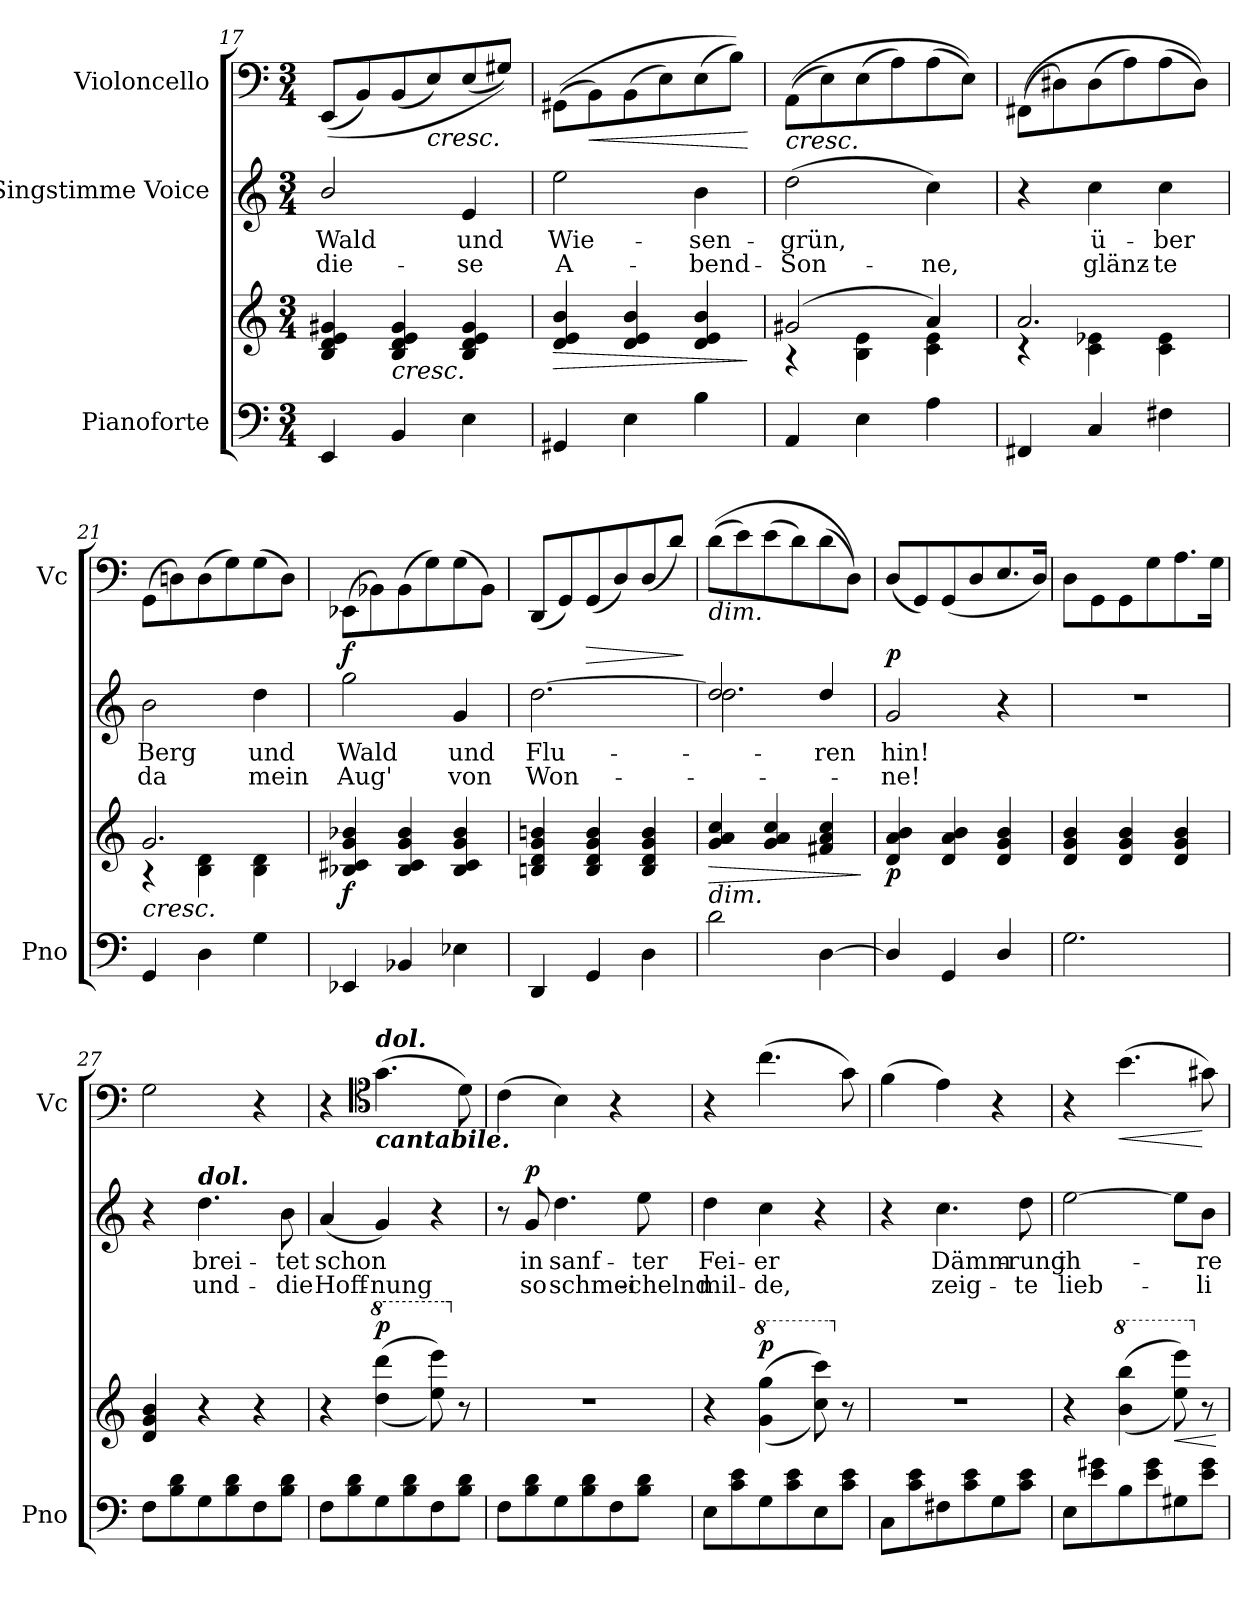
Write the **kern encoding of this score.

**kern	**kern	**dynam	**kern	**text	**text	**dynam	**kern	**dynam
*part3	*part3	*part3	*part2	*part2	*part2	*part2	*part1	*part1
*staff4	*staff3	*staff3/4	*staff2	*staff2	*staff2	*staff2	*staff1	*staff1
*I"Pianoforte	*	*	*I"Singstimme Voice	*	*	*	*I"Violoncello	*
*I'Pno	*	*	*	*	*	*	*I'Vc	*
*clefF4	*clefG2	*	*clefG2	*	*	*	*clefF4	*
*k[]	*k[]	*	*k[]	*	*	*	*k[]	*
*M3/4	*M3/4	*	*M3/4	*	*	*	*M3/4	*
=17	=17	=17	=17	=17	=17	=17	=17	=17
4EE/	4B/ 4d/ 4e/ 4g#X/	.	2b/	Wald	die-	.	((8EE/L	.
.	.	.	.	.	.	.	8BB/)	.
!	!LO:TX:b:i:t=cresc.	!	!	!	!	!	!	!
4BB/	4B/ 4d/ 4e/ 4g#/	.	.	.	.	.	(8BB/	.
!	!	!	!	!	!	!	!LO:TX:b:i:t=cresc.	!
.	.	.	.	.	.	.	8E/)	.
4E\	4B/ 4d/ 4e/ 4g#/	.	4e/	und	-se	.	(8E/	.
.	.	.	.	.	.	.	8G#X/J))	.
=18	=18	=18	=18	=18	=18	=18	=18	=18
!	!	!LO:HP:b	!	!	!	!	!	!
4GG#X/	4d/ 4e/ 4b/	>	2ee\	Wie-	A-	.	((8GG#X\L	.
!	!	!	!	!	!	!	!	!LO:HP:b
.	.	.	.	.	.	.	8BB\)	<
4E\	4d/ 4e/ 4b/	.	.	.	.	.	(8BB\	.
.	.	.	.	.	.	.	8E\)	.
4B\	4d/ 4e/ 4b/	.	4b\	-sen-	-bend-	.	(8E\	.
.	.	.	.	.	.	.	8B\J))	.
.	.	]	.	.	.	.	.	[
=19	=19	=19	=19	=19	=19	=19	=19	=19
*	*^	*	*	*	*	*	*	*
!	!	!	!	!	!	!	!	!LO:TX:b:i:t=cresc.	!
4AA/	(2g#X/	4r	.	(2dd\	-grün,	-Son-	.	((8AA\L	.
.	.	.	.	.	.	.	.	8E\)	.
4E\	.	4B\ 4e\	.	.	.	.	.	(8E\	.
.	.	.	.	.	.	.	.	8A\)	.
4A\	4a/)	4c\ 4e\	.	4cc\)	.	-ne,	.	(8A\	.
.	.	.	.	.	.	.	.	8E\J))	.
=20	=20	=20	=20	=20	=20	=20	=20	=20	=20
4FF#X/	2.a/	4r	.	4r	.	.	.	((8FF#X\L	.
.	.	.	.	.	.	.	.	8D#X\)	.
4C/	.	4c\ 4e-X\	.	4cc\	ü-	glänz-	.	(8D#\	.
.	.	.	.	.	.	.	.	8A\)	.
4F#X\	.	4c\ 4e-\	.	4cc\	-ber	-te	.	(8A\	.
.	.	.	.	.	.	.	.	8D#\J))	.
=21	=21	=21	=21	=21	=21	=21	=21	=21	=21
!	!LO:TX:b:i:t=cresc.	!	!	!	!	!	!	!	!
4GG/	2.g/	4r	.	2b\	Berg	da	.	(8GG\L	.
.	.	.	.	.	.	.	.	8Dn\)	.
4D\	.	4B\ 4d\	.	.	.	.	.	(8D\	.
.	.	.	.	.	.	.	.	8G\)	.
4G\	.	4B\ 4d\	.	4dd\	und	mein	.	(8G\	.
.	.	.	.	.	.	.	.	8D\J)	.
*	*v	*v	*	*	*	*	*	*	*
=22	=22	=22	=22	=22	=22	=22	=22	=22
!	!	!LO:DY:b	!	!	!	!	!	!LO:DY:b
4EE-X/	4B-X/ 4c#X/ 4g/ 4b-X/	f	2gg\	Wald	Aug'	.	(8EE-X\L	f
.	.	.	.	.	.	.	8BB-X\)	.
4BB-X/	4B-/ 4c#/ 4g/ 4b-/	.	.	.	.	.	(8BB-\	.
.	.	.	.	.	.	.	8G\)	.
4E-X\	4B-/ 4c#/ 4g/ 4b-/	.	4g/	und	von	.	(8G\	.
.	.	.	.	.	.	.	8BB-\J)	.
=23	=23	=23	=23	=23	=23	=23	=23	=23
4DD/	4Bn/ 4d/ 4g/ 4bn/	.	[2.dd\	Flu-	Won-	.	(8DD/L	.
.	.	.	.	.	.	.	8GG/)	.
!	!	!	!	!	!	!	!	!LO:HP:b
4GG/	4B/ 4d/ 4g/ 4b/	.	.	.	.	.	(8GG/	>
.	.	.	.	.	.	.	8D/)	.
4D\	4B/ 4d/ 4g/ 4b/	.	.	.	.	.	(8D/	.
.	.	.	.	.	.	.	8d/J)	.
.	.	.	.	.	.	.	.	]
=24	=24	=24	=24	=24	=24	=24	=24	=24
!	!	!	!	!	!	!	!LO:TX:b:i:t=dim.	!
!	!LO:TX:b:i:t=dim.	!	!	!	!	!	!	!
!	!	!LO:HP:b	!	!	!	!	!	!
*	*	*	*^	*	*	*	*	*
2d\	4g/ 4a/ 4cc/	>	2dd/]	2.dd\	.	.	.	((8d\L	.
.	.	.	.	.	.	.	.	8e\)	.
.	4g/ 4a/ 4cc/	.	.	.	.	.	.	(8e\	.
.	.	.	.	.	.	.	.	8d\)	.
[<4D\	4f#X/ 4a/ 4cc/	.	4dd/	.	-ren	.	.	(8d\	.
.	.	.	.	.	.	.	.	8D\J))	.
*	*	*	*v	*v	*	*	*	*	*
.	.	]	.	.	.	.	.	.
=25	=25	=25	=25	=25	=25	=25	=25	=25
!	!	!LO:DY:b	!	!	!	!	!	!LO:DY:b
4D/]	4d/ 4a/ 4b/	p	2g/	hin!	-ne!	.	(8D/L	p
.	.	.	.	.	.	.	8GG/)	.
4GG/	4d/ 4a/ 4b/	.	.	.	.	.	(8GG/	.
.	.	.	.	.	.	.	8D/	.
4D/	4d/ 4g/ 4b/	.	4r	.	.	.	8.E/	.
.	.	.	.	.	.	.	16D/Jk)	.
=26	=26	=26	=26	=26	=26	=26	=26	=26
2.G\	4d/ 4g/ 4b/	.	2.r	.	.	.	8D\L	.
.	.	.	.	.	.	.	8GG\	.
.	4d/ 4g/ 4b/	.	.	.	.	.	8GG\	.
.	.	.	.	.	.	.	8G\	.
.	4d/ 4g/ 4b/	.	.	.	.	.	8.A\	.
.	.	.	.	.	.	.	16G\Jk	.
=27	=27	=27	=27	=27	=27	=27	=27	=27
8F\L	4d/ 4g/ 4b/	.	4r	.	.	.	2G\	.
8B\ 8d\	.	.	.	.	.	.	.	.
!	!	!	!LO:TX:a:Bi:t=dol.	!	!	!	!	!
8G\	4r	.	4.dd\	brei-	und-	.	.	.
8B\ 8d\	.	.	.	.	.	.	.	.
8F\	4r	.	.	.	.	.	4r	.
8B\ 8d\J	.	.	8b\	-tet	-die	.	.	.
=28	=28	=28	=28	=28	=28	=28	=28	=28
8F\L	4r	.	(>4a/	schon	Hoff-	.	4r	.
8B\ 8d\	.	.	.	.	.	.	.	.
*	*	*	*	*	*	*	*clefC4	*
*	*8va	*	*	*	*	*	*	*
!	!	!	!	!	!	!	!LO:TX:a:Bi:t=dol.	!
!	!	!	!	!	!	!	!LO:TX:b:Bi:t=cantabile.	!
!	!	!LO:DY:a	!	!	!	!	!	!
8G\	((4ddd\ 4dddd\	p	4g/)	.	-nung	.	(4.g\	.
8B\ 8d\	.	.	.	.	.	.	.	.
8F\	8eee\ 8eeee\))	.	4r	.	.	.	.	.
*	*X8va	*	*	*	*	*	*	*
8B\ 8d\J	8r	.	.	.	.	.	8d\)	.
=29	=29	=29	=29	=29	=29	=29	=29	=29
!	!	!LO:DY:a=2	!	!	!	!	!	!
!	!	!LO:DY:n=1:a=2	!	!	!	!	!	!
8F\L	2.r	other-dynamics pp	8r	.	.	.	(4c\	.
!	!	!	!	!	!	!LO:DY:a	!	!
8B\ 8d\	.	.	8g/	in	so	p	.	.
8G\	.	.	4.dd\	sanf-	schmei-	.	4B\)	.
8B\ 8d\	.	.	.	.	.	.	.	.
8F\	.	.	.	.	.	.	4r	.
8B\ 8d\J	.	.	8ee\	-ter	-chelnd	.	.	.
=30	=30	=30	=30	=30	=30	=30	=30	=30
8E\L	4r	.	4dd\	Fei-	mil-	.	4r	.
8c\ 8e\	.	.	.	.	.	.	.	.
*	*8va	*	*	*	*	*	*	*
!	!	!LO:DY:a	!	!	!	!	!	!
8G\	((<4gg\ 4ggg\	p	4cc\	-er	-de,	.	(4.cc\	.
8c\ 8e\	.	.	.	.	.	.	.	.
8E\	8ccc\ 8cccc\))	.	4r	.	.	.	.	.
*	*X8va	*	*	*	*	*	*	*
8c\ 8e\J	8r	.	.	.	.	.	8g\)	.
=31	=31	=31	=31	=31	=31	=31	=31	=31
8C\L	2.r	.	4r	.	.	.	(4f\	.
8c\ 8e\	.	.	.	.	.	.	.	.
8F#X\	.	.	4.cc\	Dämm-	zeig-	.	4e\)	.
8c\ 8e\	.	.	.	.	.	.	.	.
8G\	.	.	.	.	.	.	4r	.
8c\ 8e\J	.	.	8dd\	-rung	-te	.	.	.
=32	=32	=32	=32	=32	=32	=32	=32	=32
8E\L	4r	.	[2ee\	ih-	lieb-	.	4r	.
8e\ 8g#X\	.	.	.	.	.	.	.	.
*	*8va	*	*	*	*	*	*	*
!	!	!	!	!	!	!	!	!LO:HP:b
8B\	((4bb\ 4bbb\	.	.	.	.	.	(4.b\	<
8e\ 8g#\	.	.	.	.	.	.	.	.
!	!	!LO:HP:b	!	!	!	!	!	!
8G#X\	8eee\ 8eeee\))	<	8ee\L]	.	.	.	.	.
*	*X8va	*	*	*	*	*	*	*
8e\ 8g#\J	8r	.	8b\J	-re	-li-	.	8g#X\)	[
.	.	[	.	.	.	.	.	.
=	=	=	=	=	=	=	=	=
*-	*-	*-	*-	*-	*-	*-	*-	*-
